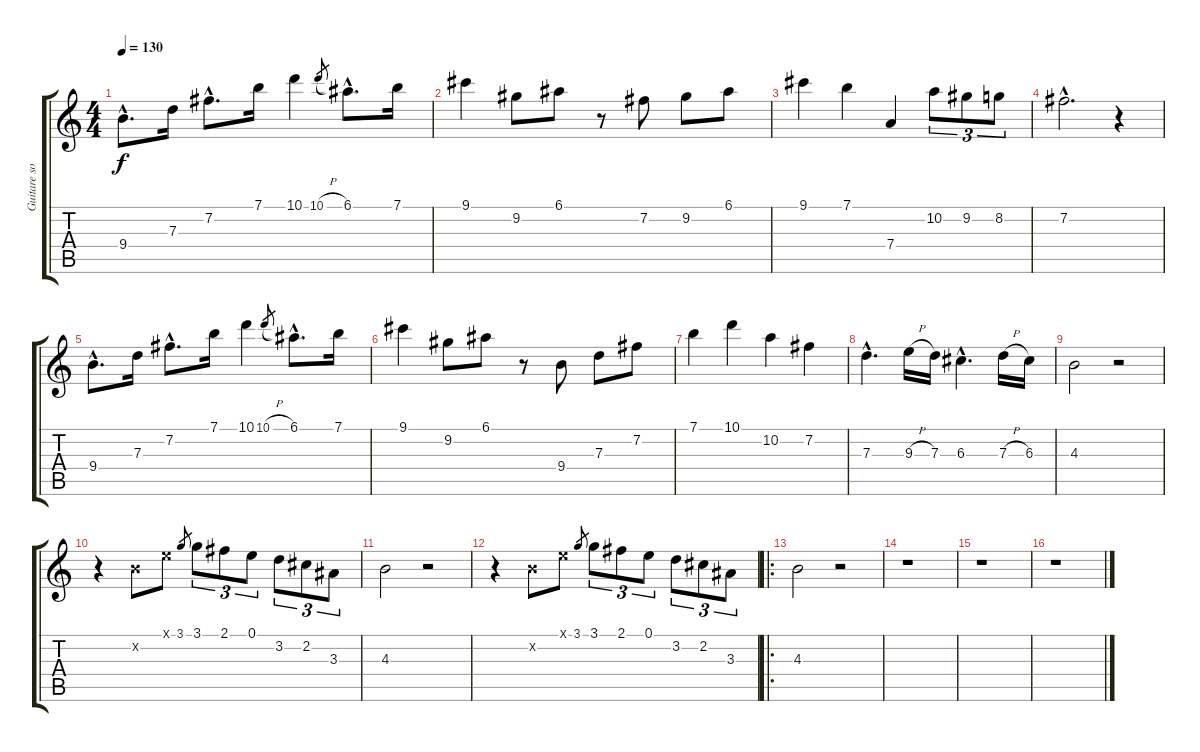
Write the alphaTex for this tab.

\track ("Guitare solo" "Guitare so") {instrument acousticguitarnylon}
\staff {score tabs}
\tuning (E4 B3 G3 D3 A2 E2) {hide}
\ts (4 4)
\tempo 130
\clef g2
\ks c
9.4{hac}.8{d dy f instrument acousticguitarnylon} 7.3.16 7.2{hac}.8{d} 7.1.16 10.1.4 10.1{h}.8{gr} 6.1{hac}.8{d} 7.1.16 |
9.1.4 9.2.8 6.1.8 r.8 7.2.8 9.2.8 6.1.8 |
9.1.4 7.1.4 7.4.4 10.2.8{tu (3 2)} 9.2.8{tu (3 2)} 8.2.8{tu (3 2)} |
7.2{hac}.2{d} r.4 |
9.4{hac}.8{d} 7.3.16 7.2{hac}.8{d} 7.1.16 10.1.4 10.1{h}.8{gr} 6.1{hac}.8{d} 7.1.16 |
9.1.4 9.2.8 6.1.8 r.8 9.4.8 7.3.8 7.2.8 |
7.1.4 10.1.4 10.2.4 7.2.4 |
7.3{hac}.4{d} 9.3{h}.16 7.3.16 6.3{hac}.4{d} 7.3{h}.16 6.3.16 |
4.3.2 r.2 |
r.4 0.2{x}.8 0.1{x}.8 3.1.8{gr} 3.1.8{tu (3 2)} 2.1.8{tu (3 2)} 0.1.8{tu (3 2)} 3.2.8{tu (3 2)} 2.2.8{tu (3 2)} 3.3.8{tu (3 2)} |
4.3.2 r.2 |
r.4 0.2{x}.8 0.1{x}.8 3.1.8{gr} 3.1.8{tu (3 2)} 2.1.8{tu (3 2)} 0.1.8{tu (3 2)} 3.2.8{tu (3 2)} 2.2.8{tu (3 2)} 3.3.8{tu (3 2)} |
\ro
4.3.2 r.2 |
r.1 |
r.1 |
r.1
